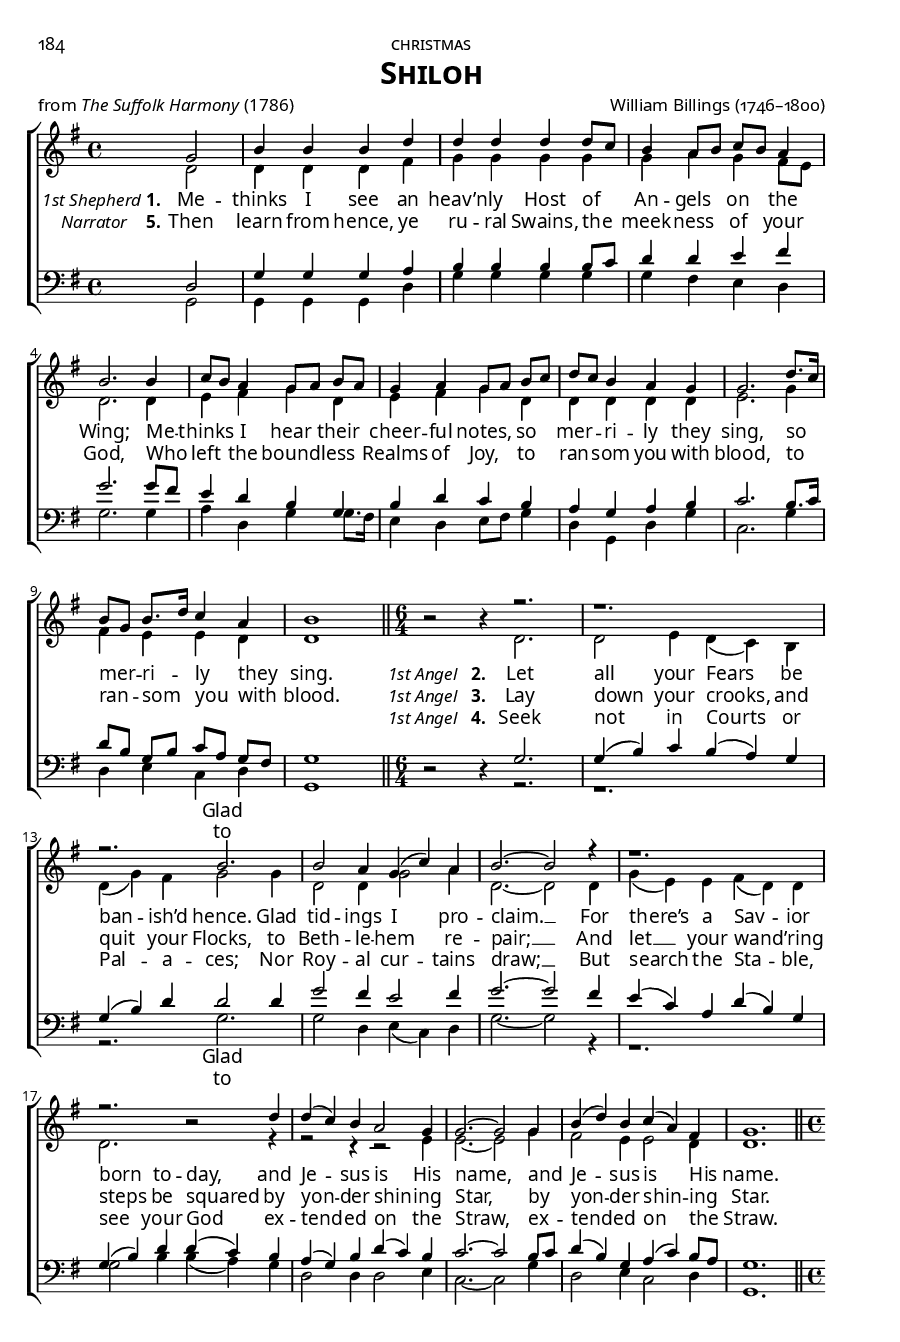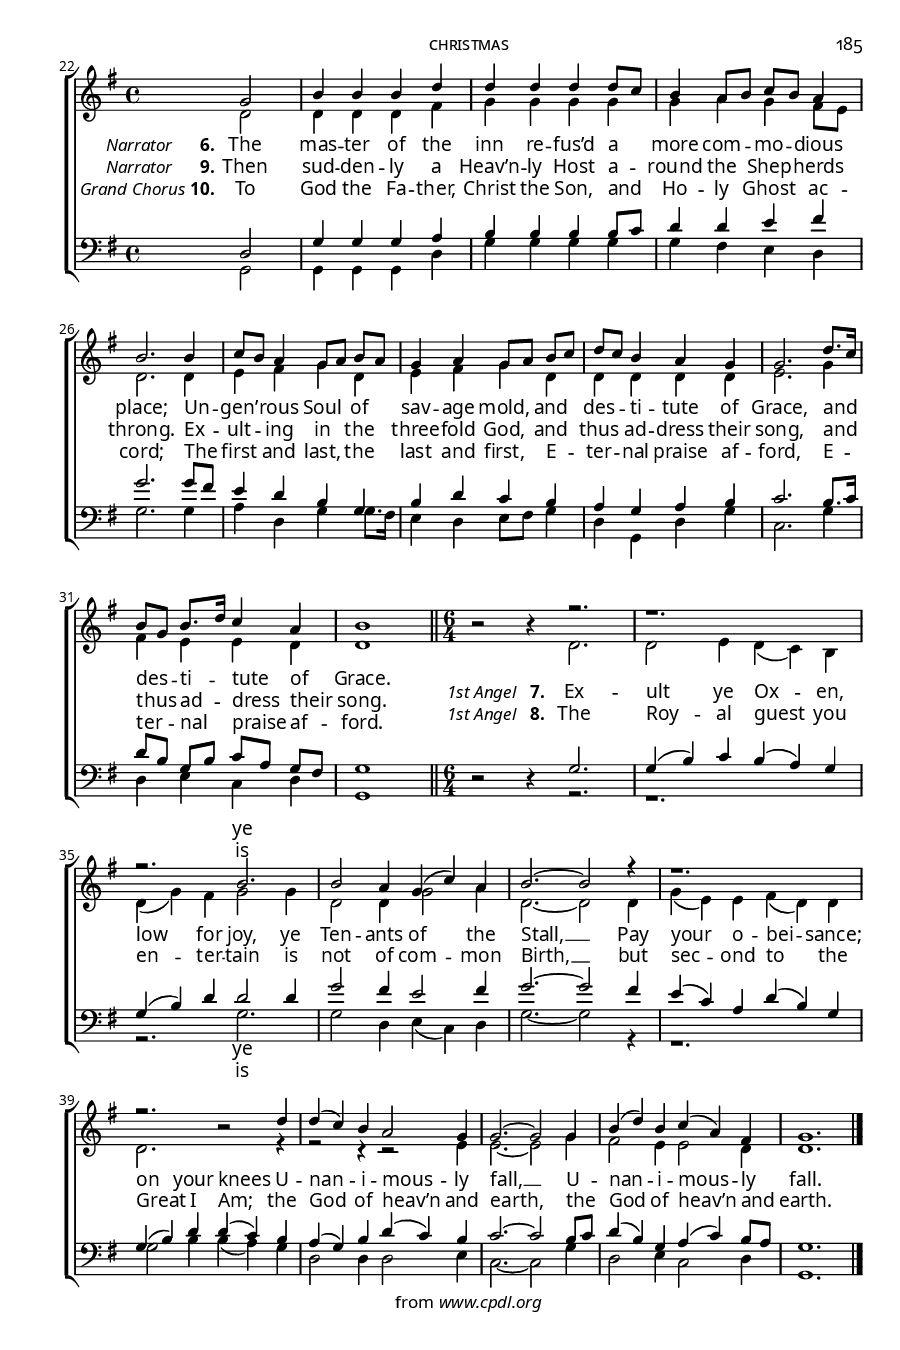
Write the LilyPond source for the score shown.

\version "2.14.2"
\include "util.ly"
\header {
  title = \markup{\override #'(font-name . "Garamond Premier Pro Semibold"){ \abs-fontsize #15 \smallCapsOldStyle"Shiloh"}}
  poet = \markup { "from" \italic "The Suffolk Harmony" "(1786)"}
  composer = \markup\oldStyleNum"William Billings (1746–1800)"
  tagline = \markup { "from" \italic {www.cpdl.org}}
}
\paper {
  %print-all-headers = ##t
  paper-height = 9\in
  paper-width = 6\in
  indent = 0\in
  %system-system-spacing = #'((basic-distance . 10) (padding . 0))
  system-system-spacing =
    #'((basic-distance . 0)
       (minimum-distance . 0)
       (padding . -5)
       (stretchability . 100))
  ragged-last-bottom = ##f
  ragged-bottom = ##f
  two-sided = ##t
  inner-margin = 0.5\in
  outer-margin = 0.25\in
  top-margin = 0.25\in
  bottom-margin = 0.25\in
  first-page-number = #184
  print-first-page-number = ##t
  headerLine = \markup{\override #'(font-name . "Garamond Premier Pro") \smallCapsOldStyle"christmas"}
  oddHeaderMarkup = \markup\fill-line{
     \override #'(font-name . "Garamond Premier Pro")\abs-fontsize #8.5
     \combine 
        \fill-line{"" \on-the-fly #print-page-number-check-first
        \oldStylePageNum""
        }
        \fill-line{\headerLine}
  }
  evenHeaderMarkup = \markup {
     \override #'(font-name . "Garamond Premier Pro")\abs-fontsize #8.5
     \combine
        \on-the-fly #print-page-number-check-first
        \oldStylePageNum""
        \fill-line{\headerLine}
  }
}
#(set-global-staff-size 15) \paper{ #(define fonts (make-pango-font-tree "GoudyOlSt BT" "Garamond Premier Pro" "Garamond Premier Pro" (/ 15 20))) }
global = {
  \key g \major
  \time 4/4
  \autoBeamOff
}

sopMusic = \relative c' {
  \repeat unfold 2 {
    \global
    \partial 2 g'2 |
    b4 b b d |
    d d d d8[ c] |
    b4 a8[ b] c[ b] a4 |
    b2. b4 |
    
    c8[ b] a4 g8[ a] b[ a] |
    g4 a g8[ a] b[ c] |
    d[ c] b4 a g |
    g2. d'8.[ c16] |
    b8[ g] b8.[ d16] c4 a |
    b1 \bar "||"
    
    \time 6/4 |
    b2\rest b4\rest r2. |
    r1. | \break
    r2. b2. |
    b2 a4 g( c) a |
    b2.~ b2 r4 |
    
    r1. |
    r2. b2\rest d4 |
    d( c) b a2 g4 |
    g2.~ g2 g4 |
    b( d) b c( a) fis |
    g1. \bar "||" \pageBreak
  }
  \bar "|."
}
sopWords = \lyricmode {
  \repeat unfold 34{\skip1}
  Glad
  \repeat unfold 17{\skip1}
  \repeat unfold 34{\skip1}
  ye
}
sopWordsII = \lyricmode {
  \repeat unfold 34{\skip1}
  to
  \repeat unfold 17{\skip1}
  \repeat unfold 34{\skip1}
  is
}
sopWordsIII = \lyricmode {
  \repeat unfold 34{\skip1}
  %Nor
}

altoMusic = \relative c' {
  \repeat unfold 2 {
    d2 |
    d4 d d fis |
    g g g g |
    g a g fis8[ e] |
    d2. d4 |
    
    e fis g d |
    e fis g d |
    d d d d |
    e2. g4 |
    fis e e d |
    
    d1 \bar "||"
    
    s2. d |
    d2 e4 d( c) b |
    d( g) fis g2 g4 |
    d2 d4  g2 a4 |
    d,2.~ d2 d4 |
    
    g( e) e fis( d) d |
    d2. s2 r4 |
    r2 r4 r2 e4 |
    e2.~ e2 g4 |
    fis2 e4 e2 d4 |
    d1. |
  }
}
dropLyrics = {
  \override LyricText #'extra-offset = #'(0 . -2.5)
  \override LyricHyphen #'extra-offset = #'(0 . -2.5)
  \override LyricExtender #'extra-offset = #'(0 . -2.5)
  \override StanzaNumber #'extra-offset = #'(0 . -2.5)
}
altoWords = {
  \dropLyricsIX
  \set stanza = \markup {\normal-text\italic " 1st Shepherd" "1."}
    \lyricmode {
    Me -- thinks I see an heav’n -- ly Host of An -- gels on the Wing;
    Me -- thinks I hear their cheer -- ful notes, so mer -- ri -- ly they sing,
    so mer -- ri -- ly they sing.
  }
  \set stanza = \markup {\normal-text\italic "1st Angel" "  2. "}
  \lyricmode {
    Let all your Fears be ban -- ish’d hence.
    Glad tid -- ings I pro -- claim. __
    For there’s a Sav -- ior born to -- day,
    and Je -- sus is His name,
    and Je -- sus is His name.
  }
  \set stanza = \markup {\normal-text\italic " Narrator     " "6."}
  \lyricmode {
    The mas -- ter of the inn re -- fus’d a more com -- mo -- dious place;
    Un -- gen’ -- rous Soul of sav -- age mold,
    and des -- ti -- tute of Grace,
    and des -- ti -- tute of Grace.
  }
  \dropLyrics
  \set stanza = \markup {\normal-text\italic "1st Angel" "  7. "}
  \lyricmode {
    Ex -- ult ye Ox -- en,
    \dropLyricsIX
    low for joy, ye Ten -- ants of the Stall, __
    Pay your o -- bei -- sance; on your knees
    U -- nan -- i -- mous -- ly fall, __
    U -- nan -- i -- mous -- ly fall.
  }
}
altoWordsII = {
  \dropLyricsIX
  \set stanza = \markup {\normal-text\italic " Narrator   " "5."}
  \lyricmode {
    Then learn from hence, ye ru -- ral Swains, the meek -- ness of your God,
    Who left the bound -- less Realms of Joy, to ran -- som you with blood,
    to ran -- som you with blood.
  }
  \set stanza = \markup {\normal-text\italic "1st Angel" "  3. "}
  \lyricmode {
    Lay down your crooks, and quit your Flocks,
    to Beth -- le -- hem re -- pair; __
    And let __ your wan -- d’ring steps be squared
    by yon -- der shin -- ing Star,
    by yon -- der shin -- ing Star.
  }
  \set stanza = \markup {\normal-text\italic " Narrator     " "9."}
  \lyricmode {
    Then sud -- den -- ly a Heav’n -- ly Host a -- round the Shep -- herds throng.
    Ex -- ult -- ing in the three -- fold God,
    and thus ad -- dress their song,
    and thus ad -- dress their song.
  }
  \dropLyrics
  \set stanza = \markup {\normal-text\italic "1st Angel" "  8. "}
  \lyricmode {
    The Roy -- al guest you
    \dropLyricsIX
    en -- ter -- tain is not of com -- mon Birth, __
    but sec -- ond to the Great I Am;
    the God of heav’n and earth,
%8.5x11 __
    the God of heav’n and earth.
  }
}
altoWordsIII = {
  \dropLyricsIX
  \lyricmode {
    \repeat unfold 34{\skip1}
  }
  \set stanza = \markup {\normal-text\italic "1st Angel" "  4. "}
  \lyricmode {
    Seek not in Courts or Pal -- a -- ces;
    Nor Roy -- al cur -- tains draw; __
    But search the Sta -- ble, see your God
    ex -- tend -- ed on the Straw,
    ex -- tend -- ed on the Straw.
  }
  \set stanza = \markup {\normal-text\italic " Grand Chorus" "10."}
  \lyricmode {
    To God the Fa -- ther, Christ the Son, and Ho -- ly Ghost ac -- cord;
    The first and last, the last and first,
    E -- ter -- nal praise af -- ford,
    E -- ter -- nal praise af -- ford.
    
  }
}
altoWordsIV = \lyricmode {
  
  \set ignoreMelismata = ##t
}
altoWordsV = \lyricmode {
  \set stanza = #"5. "
  \set ignoreMelismata = ##t
}
altoWordsVI = \lyricmode {
  \set stanza = #"6. "
  \set ignoreMelismata = ##t
}
tenorMusic = \relative c {
  \repeat unfold 2 {
    d2 |
    g4 g g a |
    b b b b8[ c] |
    d4 d e fis |
    g2. g8[ fis] |
    
    e4 d b g |
    b d c b |
    a g a b |
    c2. b8.[ c16] |
    d8[ b] g[ b] c[ a] g[ fis] |
    g1 \bar "||"
    
    s2. g |
    g4( b) c b( a) g |
    g( b) d d2 d4 |
    g2 fis4 e2 fis4 |
    g2.~ g2 fis4 |
    
    e( c) a d( b) g |
    g( b) d d( c) b |
    a( g) b d( c) b |
    c2.~ c2 b8[ c] |
    d4( b) g a( c) b8[ a] |
    g1. |
  }
}
tenorWords = \lyricmode {

}

bassMusic = \relative c {
  \repeat unfold 2 {
    g2 |
    g4 g g d' |
    g g g g |
    g fis e d |
    g2. g4 |
    
    a d, g g8.[ fis16] |
    e4 d e8[ fis] g4 |
    d g, d' g |
    c,2. g'4 |
    d e c d |
    g,1 \bar "||"
    
    d'2\rest d4\rest r2. |
    r1. |
    r2. g |
    g2 d4 e( c) d |
    g2.~ g2 r4 |
    
    r1. |
    g2 b4 b( a) g |
    d2 d4 d2 e4 |
    c2.~ c2 g'4 |
    d2 e4 c2 d4 |
    g,1. |
  }
}
bassWords = \lyricmode {
  \repeat unfold 34{\skip1}
  Glad
  \repeat unfold 20{\skip1}
  \repeat unfold 34{\skip1}
  ye
}
bassWordsII = \lyricmode {
  \repeat unfold 34{\skip1}
  to
  \repeat unfold 20{\skip1}
  \repeat unfold 34{\skip1}
  is
}
bassWordsIII = \lyricmode {
  \repeat unfold 34{\skip1}
  %Nor
}

pianoRH = \relative c' {
  
}
pianoLH = \relative c' {
  
}

\score {
  <<
   \new ChoirStaff <<
    \new Staff = women <<
      \set Staff.explicitKeySignatureVisibility = #end-of-line-invisible
      \new Voice = "sopranos" { \voiceOne << \global \sopMusic >> }
      \new Voice = "altos" { \voiceTwo << \global \altoMusic >> }
    >>
   \new Staff = men <<
      \set Staff.explicitKeySignatureVisibility = #end-of-line-invisible
      \clef bass
      \new Voice = "tenors" { \voiceOne << \global \tenorMusic >> }
      \new Voice = "basses" { \voiceTwo << \global \bassMusic >> }
    >>
    \new Lyrics \with { alignAboveContext = #"women" \override VerticalAxisGroup #'nonstaff-relatedstaff-spacing = #'((padding . 0.2))} \lyricsto "sopranos" \sopWords
    \new Lyrics \with { alignAboveContext = #"women" \override VerticalAxisGroup #'nonstaff-relatedstaff-spacing = #'((padding . 0.2))} \lyricsto "sopranos" \sopWordsII
    \new Lyrics \with { alignAboveContext = #"women" \override VerticalAxisGroup #'nonstaff-relatedstaff-spacing = #'((padding . 0.2))} \lyricsto "sopranos" \sopWordsIII
    \new Lyrics = "altosVI"  \with { alignBelowContext = #"women" } \lyricsto "tenors" \altoWordsVI
    \new Lyrics = "altosV"  \with { alignBelowContext = #"women" } \lyricsto "tenors" \altoWordsV
    \new Lyrics = "altosIV"  \with { alignBelowContext = #"women" } \lyricsto "tenors" \altoWordsIV
    \new Lyrics = "altosIII"  \with { alignBelowContext = #"women" } \lyricsto "tenors" \altoWordsIII
    \new Lyrics = "altosII"  \with { alignBelowContext = #"women" } \lyricsto "tenors" \altoWordsII
    \new Lyrics = "altos"  \with { alignBelowContext = #"women" \override VerticalAxisGroup #'nonstaff-relatedstaff-spacing = #'((padding . -0.5))} \lyricsto "tenors" \altoWords
    \new Lyrics \with { alignAboveContext = #"men" \override VerticalAxisGroup #'nonstaff-relatedstaff-spacing = #'((basic-distance . 1)) } \lyricsto "tenors" \tenorWords
    \new Lyrics \with { alignBelowContext = #"men" \override VerticalAxisGroup #'nonstaff-relatedstaff-spacing = #'((basic-distance . 1)) } \lyricsto "basses" \bassWordsIII
    \new Lyrics \with { alignBelowContext = #"men" \override VerticalAxisGroup #'nonstaff-relatedstaff-spacing = #'((basic-distance . 1)) } \lyricsto "basses" \bassWordsII
    \new Lyrics \with { alignBelowContext = #"men" \override VerticalAxisGroup #'nonstaff-relatedstaff-spacing = #'((padding . 0.4)) } \lyricsto "basses" \bassWords
  >>
%    \new PianoStaff << \new Staff { \new Voice { \pianoRH } } \new Staff { \clef "bass" \pianoLH } >>
  >>
  \layout {
    \context {
      \Score
      %\override SpacingSpanner #'base-shortest-duration = #(ly:make-moment 1 8)
      %\override SpacingSpanner #'common-shortest-duration = #(ly:make-moment 1 4)
    }
    \context {
      % Remove all empty staves
      % \Staff \RemoveEmptyStaves \override VerticalAxisGroup #'remove-first = ##t
    }
  }
}
